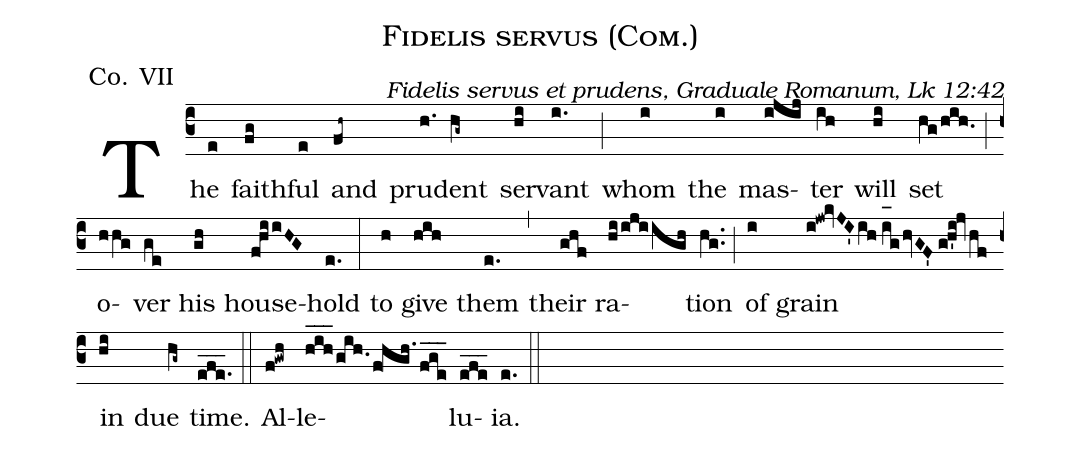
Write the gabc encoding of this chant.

name: Fidelis servus (Com.);
office-part: Communio;
mode: 7;
commentary: Fidelis servus et prudens, Graduale Romanum, Lk 12:42;
annotation: Co. VII;
%%
(c3)The(e) faith(fg)ful(e) and(fh~) pru(h.)dent(hg~) ser(hi)vant(i.) (;) whom(i) the(i) mas(ijij)ter(ih) will(hi) set(hg/hih.) (;) o(hhg)ver(ge) his(gh) house(fhiiHG)hold(e.) (:)
to(h) give(hih) them(e.) (,) their(ghf) ra(hiijiigh)tion(hg..) (;) of(i) grain(i!jw!kvJI'ih//i_[oh:h]ghvGF'//gh'i!jvhf) in(hi) due(hg~) time.(efe___.) (::)
Al(f!gwh)le(hih___gih.f!hgh./fge___)lu(efe___)ia.(e.) (::)
